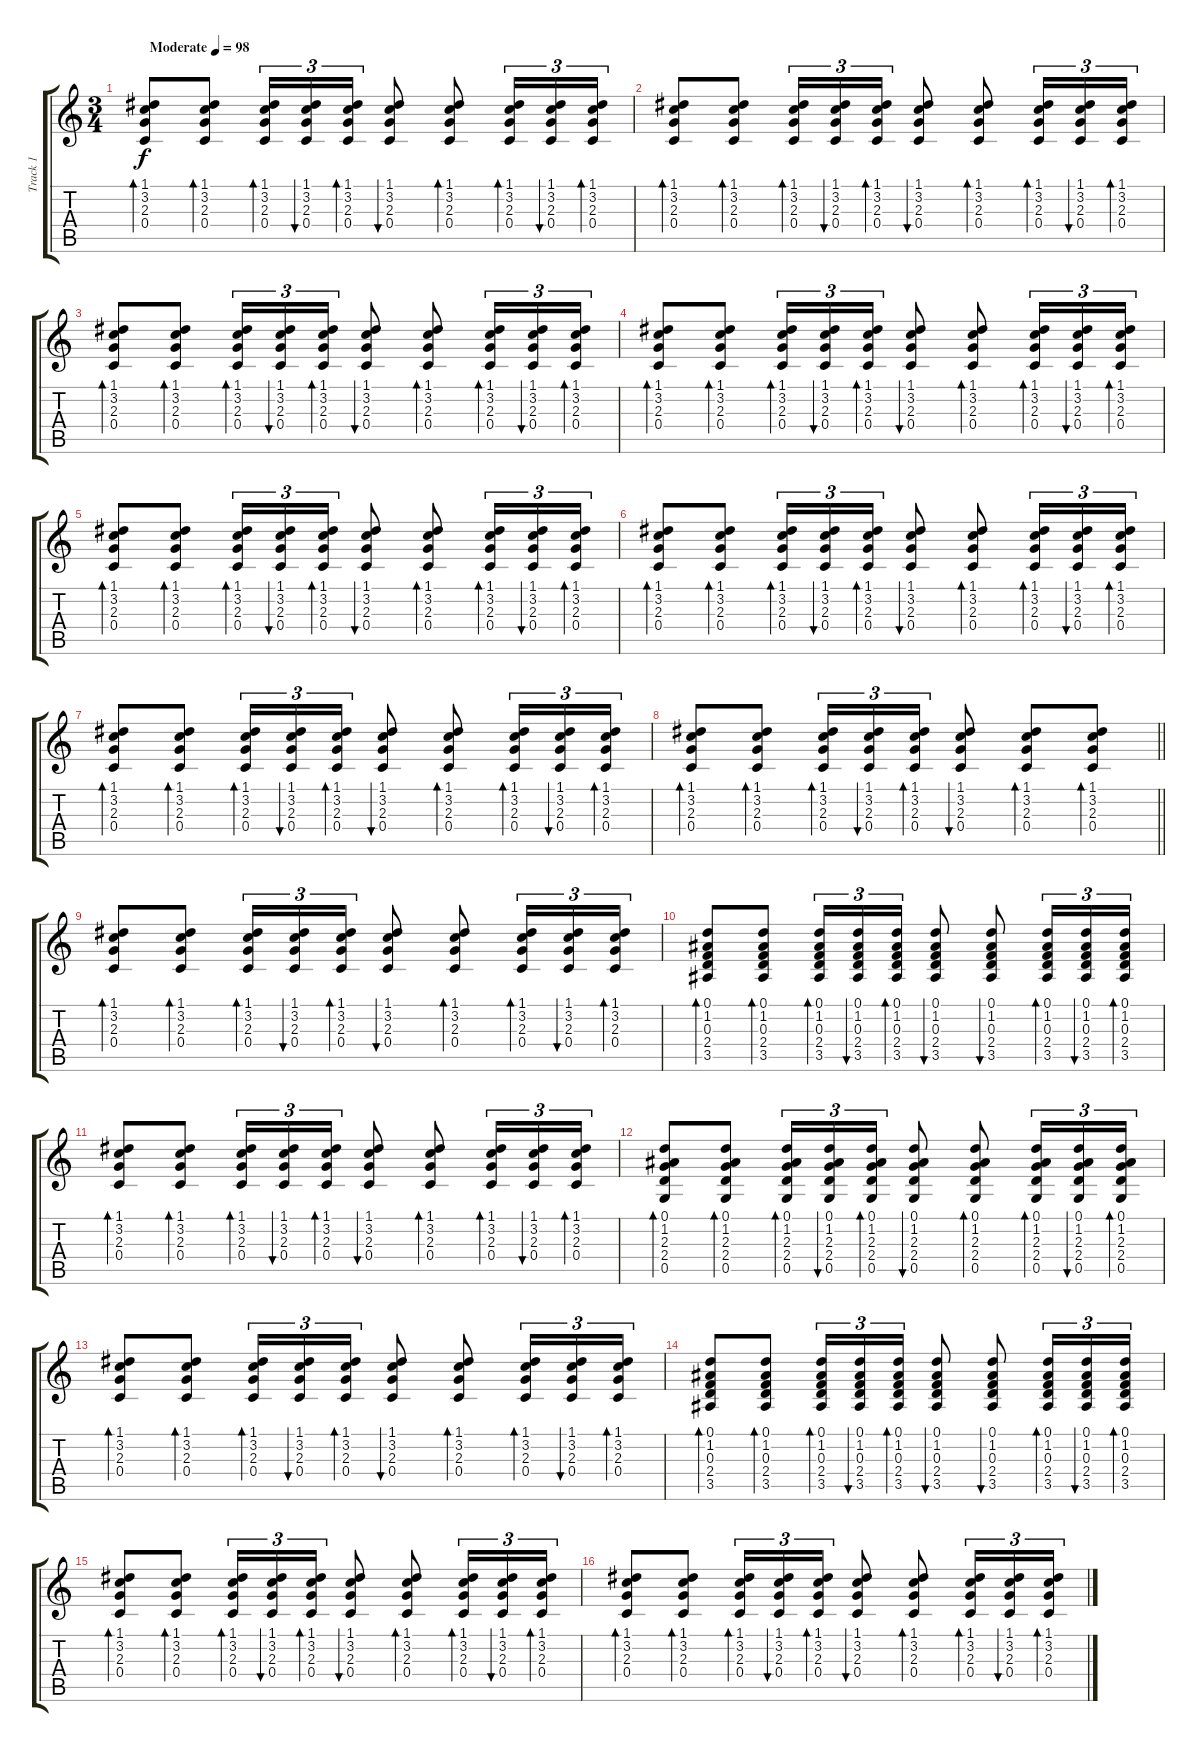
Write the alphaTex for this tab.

\track ("Track 1" "Track 1") {instrument acousticguitarsteel}
\staff {score tabs}
\tuning (D4 A3 F3 C3 G2 C2) {hide}
\ts (3 4)
\tempo (98 "Moderate")
\clef g2
\ks c
(1.1 3.2 2.3 0.4).8{bd 60 dy f instrument acousticguitarsteel} (1.1 3.2 2.3 0.4).8{bd 60} (1.1 3.2 2.3 0.4).16{tu (3 2) bd 60} (1.1 3.2 2.3 0.4).16{tu (3 2) bu 60} (1.1 3.2 2.3 0.4).16{tu (3 2) bd 60} (1.1 3.2 2.3 0.4).8{bu 60} (1.1 3.2 2.3 0.4).8{bd 60} (1.1 3.2 2.3 0.4).16{tu (3 2) bd 60} (1.1 3.2 2.3 0.4).16{tu (3 2) bu 60} (1.1 3.2 2.3 0.4).16{tu (3 2) bd 60} |
(1.1 3.2 2.3 0.4).8{bd 60} (1.1 3.2 2.3 0.4).8{bd 60} (1.1 3.2 2.3 0.4).16{tu (3 2) bd 60} (1.1 3.2 2.3 0.4).16{tu (3 2) bu 60} (1.1 3.2 2.3 0.4).16{tu (3 2) bd 60} (1.1 3.2 2.3 0.4).8{bu 60} (1.1 3.2 2.3 0.4).8{bd 60} (1.1 3.2 2.3 0.4).16{tu (3 2) bd 60} (1.1 3.2 2.3 0.4).16{tu (3 2) bu 60} (1.1 3.2 2.3 0.4).16{tu (3 2) bd 60} |
(1.1 3.2 2.3 0.4).8{bd 60} (1.1 3.2 2.3 0.4).8{bd 60} (1.1 3.2 2.3 0.4).16{tu (3 2) bd 60} (1.1 3.2 2.3 0.4).16{tu (3 2) bu 60} (1.1 3.2 2.3 0.4).16{tu (3 2) bd 60} (1.1 3.2 2.3 0.4).8{bu 60} (1.1 3.2 2.3 0.4).8{bd 60} (1.1 3.2 2.3 0.4).16{tu (3 2) bd 60} (1.1 3.2 2.3 0.4).16{tu (3 2) bu 60} (1.1 3.2 2.3 0.4).16{tu (3 2) bd 60} |
(1.1 3.2 2.3 0.4).8{bd 60} (1.1 3.2 2.3 0.4).8{bd 60} (1.1 3.2 2.3 0.4).16{tu (3 2) bd 60} (1.1 3.2 2.3 0.4).16{tu (3 2) bu 60} (1.1 3.2 2.3 0.4).16{tu (3 2) bd 60} (1.1 3.2 2.3 0.4).8{bu 60} (1.1 3.2 2.3 0.4).8{bd 60} (1.1 3.2 2.3 0.4).16{tu (3 2) bd 60} (1.1 3.2 2.3 0.4).16{tu (3 2) bu 60} (1.1 3.2 2.3 0.4).16{tu (3 2) bd 60} |
(1.1 3.2 2.3 0.4).8{bd 60} (1.1 3.2 2.3 0.4).8{bd 60} (1.1 3.2 2.3 0.4).16{tu (3 2) bd 60} (1.1 3.2 2.3 0.4).16{tu (3 2) bu 60} (1.1 3.2 2.3 0.4).16{tu (3 2) bd 60} (1.1 3.2 2.3 0.4).8{bu 60} (1.1 3.2 2.3 0.4).8{bd 60} (1.1 3.2 2.3 0.4).16{tu (3 2) bd 60} (1.1 3.2 2.3 0.4).16{tu (3 2) bu 60} (1.1 3.2 2.3 0.4).16{tu (3 2) bd 60} |
(1.1 3.2 2.3 0.4).8{bd 60} (1.1 3.2 2.3 0.4).8{bd 60} (1.1 3.2 2.3 0.4).16{tu (3 2) bd 60} (1.1 3.2 2.3 0.4).16{tu (3 2) bu 60} (1.1 3.2 2.3 0.4).16{tu (3 2) bd 60} (1.1 3.2 2.3 0.4).8{bu 60} (1.1 3.2 2.3 0.4).8{bd 60} (1.1 3.2 2.3 0.4).16{tu (3 2) bd 60} (1.1 3.2 2.3 0.4).16{tu (3 2) bu 60} (1.1 3.2 2.3 0.4).16{tu (3 2) bd 60} |
(1.1 3.2 2.3 0.4).8{bd 60} (1.1 3.2 2.3 0.4).8{bd 60} (1.1 3.2 2.3 0.4).16{tu (3 2) bd 60} (1.1 3.2 2.3 0.4).16{tu (3 2) bu 60} (1.1 3.2 2.3 0.4).16{tu (3 2) bd 60} (1.1 3.2 2.3 0.4).8{bu 60} (1.1 3.2 2.3 0.4).8{bd 60} (1.1 3.2 2.3 0.4).16{tu (3 2) bd 60} (1.1 3.2 2.3 0.4).16{tu (3 2) bu 60} (1.1 3.2 2.3 0.4).16{tu (3 2) bd 60} |
\barLineRight lightlight
(1.1 3.2 2.3 0.4).8{bd 60} (1.1 3.2 2.3 0.4).8{bd 60} (1.1 3.2 2.3 0.4).16{tu (3 2) bd 60} (1.1 3.2 2.3 0.4).16{tu (3 2) bu 60} (1.1 3.2 2.3 0.4).16{tu (3 2) bd 60} (1.1 3.2 2.3 0.4).8{bu 60} (1.1 3.2 2.3 0.4).8{bd 60} (1.1 3.2 2.3 0.4).8{bd 60} |
(1.1 3.2 2.3 0.4).8{bd 60} (1.1 3.2 2.3 0.4).8{bd 60} (1.1 3.2 2.3 0.4).16{tu (3 2) bd 60} (1.1 3.2 2.3 0.4).16{tu (3 2) bu 60} (1.1 3.2 2.3 0.4).16{tu (3 2) bd 60} (1.1 3.2 2.3 0.4).8{bu 60} (1.1 3.2 2.3 0.4).8{bd 60} (1.1 3.2 2.3 0.4).16{tu (3 2) bd 60} (1.1 3.2 2.3 0.4).16{tu (3 2) bu 60} (1.1 3.2 2.3 0.4).16{tu (3 2) bd 60} |
(0.1 1.2 0.3 2.4 3.5).8{bd 60} (0.1 1.2 0.3 2.4 3.5).8{bd 60} (0.1 1.2 0.3 2.4 3.5).16{tu (3 2) bd 60} (0.1 1.2 0.3 2.4 3.5).16{tu (3 2) bu 60} (0.1 1.2 0.3 2.4 3.5).16{tu (3 2) bd 60} (0.1 1.2 0.3 2.4 3.5).8{bu 60} (0.1 1.2 0.3 2.4 3.5).8{bu 60} (0.1 1.2 0.3 2.4 3.5).16{tu (3 2) bd 60} (0.1 1.2 0.3 2.4 3.5).16{tu (3 2) bu 60} (0.1 1.2 0.3 2.4 3.5).16{tu (3 2) bd 60} |
(1.1 3.2 2.3 0.4).8{bd 60} (1.1 3.2 2.3 0.4).8{bd 60} (1.1 3.2 2.3 0.4).16{tu (3 2) bd 60} (1.1 3.2 2.3 0.4).16{tu (3 2) bu 60} (1.1 3.2 2.3 0.4).16{tu (3 2) bd 60} (1.1 3.2 2.3 0.4).8{bu 60} (1.1 3.2 2.3 0.4).8{bd 60} (1.1 3.2 2.3 0.4).16{tu (3 2) bd 60} (1.1 3.2 2.3 0.4).16{tu (3 2) bu 60} (1.1 3.2 2.3 0.4).16{tu (3 2) bd 60} |
(0.1 1.2 2.3 2.4 0.5).8{bd 60} (0.1 1.2 2.3 2.4 0.5).8{bd 60} (0.1 1.2 2.3 2.4 0.5).16{tu (3 2) bd 60} (0.1 1.2 2.3 2.4 0.5).16{tu (3 2) bu 60} (0.1 1.2 2.3 2.4 0.5).16{tu (3 2) bd 60} (0.1 1.2 2.3 2.4 0.5).8{bu 60} (0.1 1.2 2.3 2.4 0.5).8{bd 60} (0.1 1.2 2.3 2.4 0.5).16{tu (3 2) bd 60} (0.1 1.2 2.3 2.4 0.5).16{tu (3 2) bu 60} (0.1 1.2 2.3 2.4 0.5).16{tu (3 2) bd 60} |
(1.1 3.2 2.3 0.4).8{bd 60} (1.1 3.2 2.3 0.4).8{bd 60} (1.1 3.2 2.3 0.4).16{tu (3 2) bd 60} (1.1 3.2 2.3 0.4).16{tu (3 2) bu 60} (1.1 3.2 2.3 0.4).16{tu (3 2) bd 60} (1.1 3.2 2.3 0.4).8{bu 60} (1.1 3.2 2.3 0.4).8{bd 60} (1.1 3.2 2.3 0.4).16{tu (3 2) bd 60} (1.1 3.2 2.3 0.4).16{tu (3 2) bu 60} (1.1 3.2 2.3 0.4).16{tu (3 2) bd 60} |
(0.1 1.2 0.3 2.4 3.5).8{bd 60} (0.1 1.2 0.3 2.4 3.5).8{bd 60} (0.1 1.2 0.3 2.4 3.5).16{tu (3 2) bd 60} (0.1 1.2 0.3 2.4 3.5).16{tu (3 2) bu 60} (0.1 1.2 0.3 2.4 3.5).16{tu (3 2) bd 60} (0.1 1.2 0.3 2.4 3.5).8{bu 60} (0.1 1.2 0.3 2.4 3.5).8{bu 60} (0.1 1.2 0.3 2.4 3.5).16{tu (3 2) bd 60} (0.1 1.2 0.3 2.4 3.5).16{tu (3 2) bu 60} (0.1 1.2 0.3 2.4 3.5).16{tu (3 2) bd 60} |
(1.1 3.2 2.3 0.4).8{bd 60} (1.1 3.2 2.3 0.4).8{bd 60} (1.1 3.2 2.3 0.4).16{tu (3 2) bd 60} (1.1 3.2 2.3 0.4).16{tu (3 2) bu 60} (1.1 3.2 2.3 0.4).16{tu (3 2) bd 60} (1.1 3.2 2.3 0.4).8{bu 60} (1.1 3.2 2.3 0.4).8{bd 60} (1.1 3.2 2.3 0.4).16{tu (3 2) bd 60} (1.1 3.2 2.3 0.4).16{tu (3 2) bu 60} (1.1 3.2 2.3 0.4).16{tu (3 2) bd 60} |
(1.1 3.2 2.3 0.4).8{bd 60} (1.1 3.2 2.3 0.4).8{bd 60} (1.1 3.2 2.3 0.4).16{tu (3 2) bd 60} (1.1 3.2 2.3 0.4).16{tu (3 2) bu 60} (1.1 3.2 2.3 0.4).16{tu (3 2) bd 60} (1.1 3.2 2.3 0.4).8{bu 60} (1.1 3.2 2.3 0.4).8{bd 60} (1.1 3.2 2.3 0.4).16{tu (3 2) bd 60} (1.1 3.2 2.3 0.4).16{tu (3 2) bu 60} (1.1 3.2 2.3 0.4).16{tu (3 2) bd 60}
